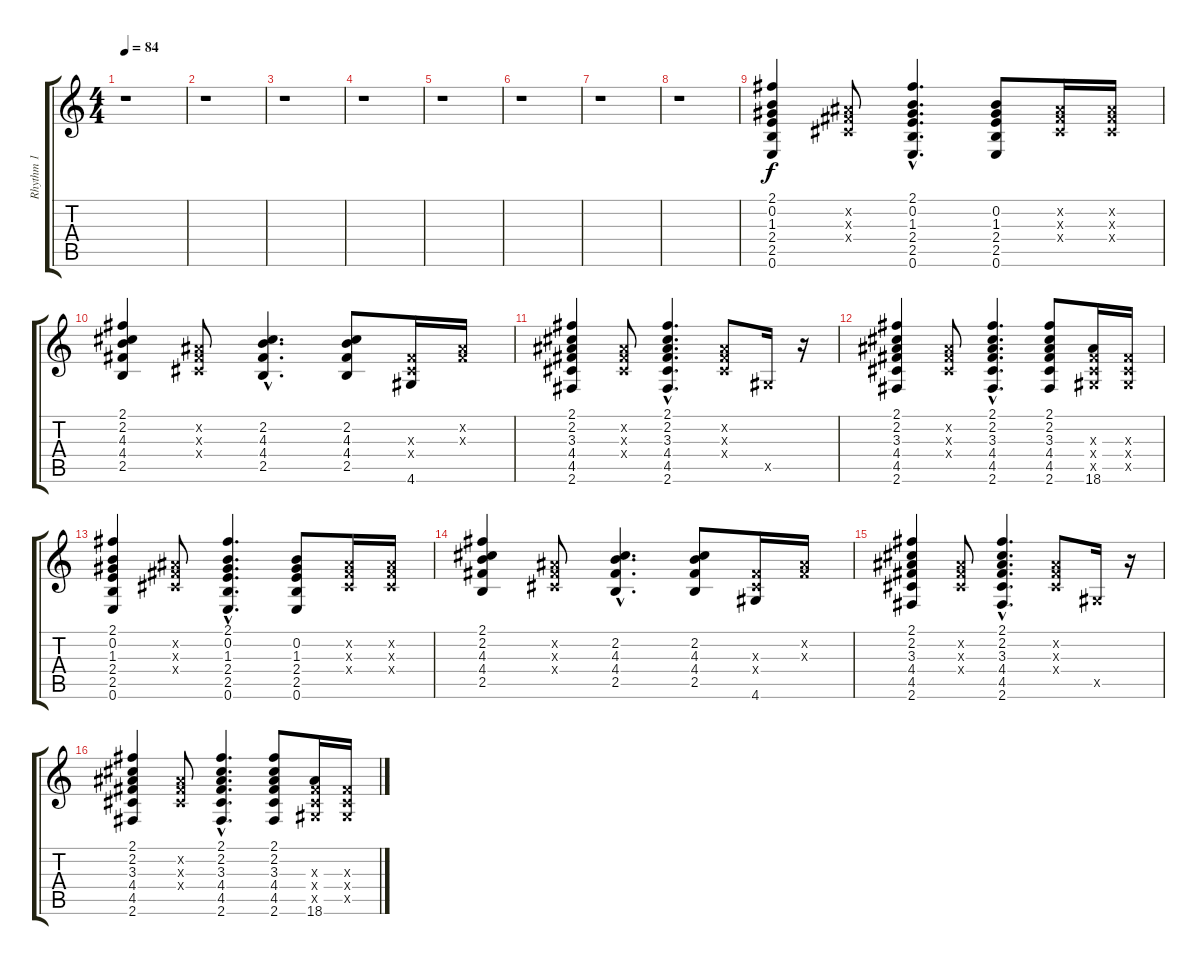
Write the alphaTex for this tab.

\track ("Rhythm 1" "Rhythm 1") {instrument electricguitarclean}
\staff {score tabs}
\tuning (E4 B3 G3 D3 A2 E2) {hide}
\ts (4 4)
\tempo 84
\clef g2
\ks c
r.1{dy f} |
r.1 |
r.1 |
r.1 |
r.1 |
r.1 |
r.1 |
r.1 |
(2.1 0.2 1.3 2.4 2.5 0.6).4 (-1.2{x} -1.3{x} -1.4{x}).8 (2.1{hac} 0.2{hac} 1.3{hac} 2.4{hac} 2.5{hac} 0.6{hac}).4{d} (0.2 1.3 2.4 2.5 0.6).8 (-1.2{x} -1.3{x} -1.4{x}).16 (-1.2{x} -1.3{x} -1.4{x}).16 |
(2.1 2.2 4.3 4.4 2.5).4 (-1.2{x} -1.3{x} -1.4{x}).8 (2.2{hac} 4.3{hac} 4.4{hac} 2.5{hac}).4{d} (2.2 4.3 4.4 2.5).8 (-1.3{x} -1.4{x} 4.6).16 (-1.2{x} -1.3{x}).16 |
(2.1 2.2 3.3 4.4 4.5 2.6).4 (-1.2{x} -1.3{x} -1.4{x}).8 (2.1{hac} 2.2{hac} 3.3{hac} 4.4{hac} 4.5{hac} 2.6{hac}).4{d} (-1.2{x} -1.3{x} -1.4{x}).8 -1.5{x}.16 r.16 |
(2.1 2.2 3.3 4.4 4.5 2.6).4 (-1.2{x} -1.3{x} -1.4{x}).8 (2.1{hac} 2.2{hac} 3.3{hac} 4.4{hac} 4.5{hac} 2.6{hac}).4{d} (2.1 2.2 3.3 4.4 4.5 2.6).8 (-1.3{x} -1.4{x} -1.5{x} 18.6).16 (-1.3{x} -1.4{x} -1.5{x}).16 |
(2.1 0.2 1.3 2.4 2.5 0.6).4 (-1.2{x} -1.3{x} -1.4{x}).8 (2.1{hac} 0.2{hac} 1.3{hac} 2.4{hac} 2.5{hac} 0.6{hac}).4{d} (0.2 1.3 2.4 2.5 0.6).8 (-1.2{x} -1.3{x} -1.4{x}).16 (-1.2{x} -1.3{x} -1.4{x}).16 |
(2.1 2.2 4.3 4.4 2.5).4 (-1.2{x} -1.3{x} -1.4{x}).8 (2.2{hac} 4.3{hac} 4.4{hac} 2.5{hac}).4{d} (2.2 4.3 4.4 2.5).8 (-1.3{x} -1.4{x} 4.6).16 (-1.2{x} -1.3{x}).16 |
(2.1 2.2 3.3 4.4 4.5 2.6).4 (-1.2{x} -1.3{x} -1.4{x}).8 (2.1{hac} 2.2{hac} 3.3{hac} 4.4{hac} 4.5{hac} 2.6{hac}).4{d} (-1.2{x} -1.3{x} -1.4{x}).8 -1.5{x}.16 r.16 |
(2.1 2.2 3.3 4.4 4.5 2.6).4 (-1.2{x} -1.3{x} -1.4{x}).8 (2.1{hac} 2.2{hac} 3.3{hac} 4.4{hac} 4.5{hac} 2.6{hac}).4{d} (2.1 2.2 3.3 4.4 4.5 2.6).8 (-1.3{x} -1.4{x} -1.5{x} 18.6).16 (-1.3{x} -1.4{x} -1.5{x}).16
